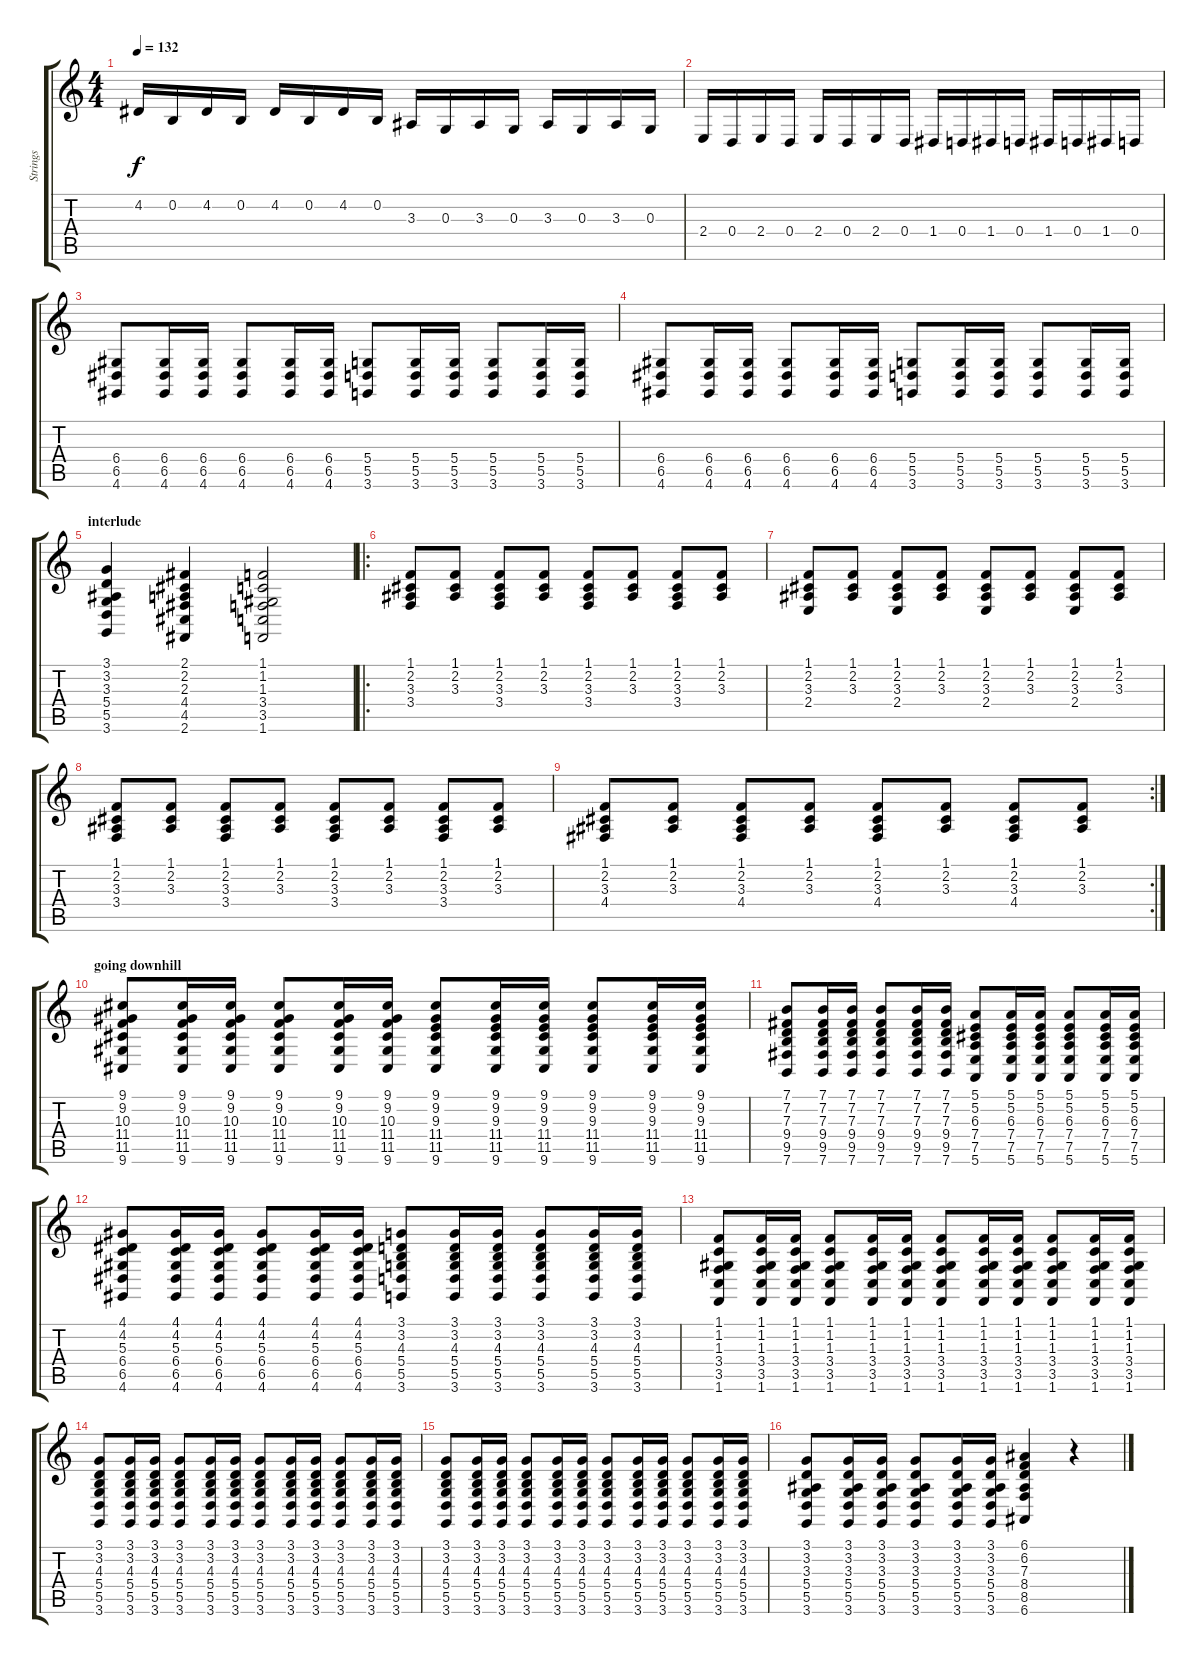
\track ("Strings" "Strings") {instrument stringensemble1}
\staff {score tabs}
\tuning (E4 B3 G3 D3 A2 E2) {hide}
\ts (4 4)
\tempo 132
\clef g2
\ks c
4.2.16{dy f} 0.2.16 4.2.16 0.2.16 4.2.16 0.2.16 4.2.16 0.2.16 3.3.16 0.3.16 3.3.16 0.3.16 3.3.16 0.3.16 3.3.16 0.3.16 |
2.4.16 0.4.16 2.4.16 0.4.16 2.4.16 0.4.16 2.4.16 0.4.16 1.4.16 0.4.16 1.4.16 0.4.16 1.4.16 0.4.16 1.4.16 0.4.16 |
(6.4 6.5 4.6).8 (6.4 6.5 4.6).16 (6.4 6.5 4.6).16 (6.4 6.5 4.6).8 (6.4 6.5 4.6).16 (6.4 6.5 4.6).16 (5.4 5.5 3.6).8 (5.4 5.5 3.6).16 (5.4 5.5 3.6).16 (5.4 5.5 3.6).8 (5.4 5.5 3.6).16 (5.4 5.5 3.6).16 |
(6.4 6.5 4.6).8 (6.4 6.5 4.6).16 (6.4 6.5 4.6).16 (6.4 6.5 4.6).8 (6.4 6.5 4.6).16 (6.4 6.5 4.6).16 (5.4 5.5 3.6).8 (5.4 5.5 3.6).16 (5.4 5.5 3.6).16 (5.4 5.5 3.6).8 (5.4 5.5 3.6).16 (5.4 5.5 3.6).16 |
\section ("" "interlude")
(3.1 3.2 3.3 5.4 5.5 3.6).4 (2.1 2.2 2.3 4.4 4.5 2.6).4 (1.1 1.2 1.3 3.4 3.5 1.6).2 |
\ro
(1.1 2.2 3.3 3.4).8 (1.1 2.2 3.3).8 (1.1 2.2 3.3 3.4).8 (1.1 2.2 3.3).8 (1.1 2.2 3.3 3.4).8 (1.1 2.2 3.3).8 (1.1 2.2 3.3 3.4).8 (1.1 2.2 3.3).8 |
(1.1 2.2 3.3 2.4).8 (1.1 2.2 3.3).8 (1.1 2.2 3.3 2.4).8 (1.1 2.2 3.3).8 (1.1 2.2 3.3 2.4).8 (1.1 2.2 3.3).8 (1.1 2.2 3.3 2.4).8 (1.1 2.2 3.3).8 |
(1.1 2.2 3.3 3.4).8 (1.1 2.2 3.3).8 (1.1 2.2 3.3 3.4).8 (1.1 2.2 3.3).8 (1.1 2.2 3.3 3.4).8 (1.1 2.2 3.3).8 (1.1 2.2 3.3 3.4).8 (1.1 2.2 3.3).8 |
\rc 2
(1.1 2.2 3.3 4.4).8 (1.1 2.2 3.3).8 (1.1 2.2 3.3 4.4).8 (1.1 2.2 3.3).8 (1.1 2.2 3.3 4.4).8 (1.1 2.2 3.3).8 (1.1 2.2 3.3 4.4).8 (1.1 2.2 3.3).8 |
\section ("" "going downhill")
(9.1 9.2 10.3 11.4 11.5 9.6).8 (9.1 9.2 10.3 11.4 11.5 9.6).16 (9.1 9.2 10.3 11.4 11.5 9.6).16 (9.1 9.2 10.3 11.4 11.5 9.6).8 (9.1 9.2 10.3 11.4 11.5 9.6).16 (9.1 9.2 10.3 11.4 11.5 9.6).16 (9.1 9.2 9.3 11.4 11.5 9.6).8 (9.1 9.2 9.3 11.4 11.5 9.6).16 (9.1 9.2 9.3 11.4 11.5 9.6).16 (9.1 9.2 9.3 11.4 11.5 9.6).8 (9.1 9.2 9.3 11.4 11.5 9.6).16 (9.1 9.2 9.3 11.4 11.5 9.6).16 |
(7.1 7.2 7.3 9.4 9.5 7.6).8 (7.1 7.2 7.3 9.4 9.5 7.6).16 (7.1 7.2 7.3 9.4 9.5 7.6).16 (7.1 7.2 7.3 9.4 9.5 7.6).8 (7.1 7.2 7.3 9.4 9.5 7.6).16 (7.1 7.2 7.3 9.4 9.5 7.6).16 (5.1 5.2 6.3 7.4 7.5 5.6).8 (5.1 5.2 6.3 7.4 7.5 5.6).16 (5.1 5.2 6.3 7.4 7.5 5.6).16 (5.1 5.2 6.3 7.4 7.5 5.6).8 (5.1 5.2 6.3 7.4 7.5 5.6).16 (5.1 5.2 6.3 7.4 7.5 5.6).16 |
(4.1 4.2 5.3 6.4 6.5 4.6).8 (4.1 4.2 5.3 6.4 6.5 4.6).16 (4.1 4.2 5.3 6.4 6.5 4.6).16 (4.1 4.2 5.3 6.4 6.5 4.6).8 (4.1 4.2 5.3 6.4 6.5 4.6).16 (4.1 4.2 5.3 6.4 6.5 4.6).16 (3.1 3.2 4.3 5.4 5.5 3.6).8 (3.1 3.2 4.3 5.4 5.5 3.6).16 (3.1 3.2 4.3 5.4 5.5 3.6).16 (3.1 3.2 4.3 5.4 5.5 3.6).8 (3.1 3.2 4.3 5.4 5.5 3.6).16 (3.1 3.2 4.3 5.4 5.5 3.6).16 |
(1.1 1.2 1.3 3.4 3.5 1.6).8 (1.1 1.2 1.3 3.4 3.5 1.6).16 (1.1 1.2 1.3 3.4 3.5 1.6).16 (1.1 1.2 1.3 3.4 3.5 1.6).8 (1.1 1.2 1.3 3.4 3.5 1.6).16 (1.1 1.2 1.3 3.4 3.5 1.6).16 (1.1 1.2 1.3 3.4 3.5 1.6).8 (1.1 1.2 1.3 3.4 3.5 1.6).16 (1.1 1.2 1.3 3.4 3.5 1.6).16 (1.1 1.2 1.3 3.4 3.5 1.6).8 (1.1 1.2 1.3 3.4 3.5 1.6).16 (1.1 1.2 1.3 3.4 3.5 1.6).16 |
(3.1 3.2 4.3 5.4 5.5 3.6).8 (3.1 3.2 4.3 5.4 5.5 3.6).16 (3.1 3.2 4.3 5.4 5.5 3.6).16 (3.1 3.2 4.3 5.4 5.5 3.6).8 (3.1 3.2 4.3 5.4 5.5 3.6).16 (3.1 3.2 4.3 5.4 5.5 3.6).16 (3.1 3.2 4.3 5.4 5.5 3.6).8 (3.1 3.2 4.3 5.4 5.5 3.6).16 (3.1 3.2 4.3 5.4 5.5 3.6).16 (3.1 3.2 4.3 5.4 5.5 3.6).8 (3.1 3.2 4.3 5.4 5.5 3.6).16 (3.1 3.2 4.3 5.4 5.5 3.6).16 |
(3.1 3.2 4.3 5.4 5.5 3.6).8 (3.1 3.2 4.3 5.4 5.5 3.6).16 (3.1 3.2 4.3 5.4 5.5 3.6).16 (3.1 3.2 4.3 5.4 5.5 3.6).8 (3.1 3.2 4.3 5.4 5.5 3.6).16 (3.1 3.2 4.3 5.4 5.5 3.6).16 (3.1 3.2 4.3 5.4 5.5 3.6).8 (3.1 3.2 4.3 5.4 5.5 3.6).16 (3.1 3.2 4.3 5.4 5.5 3.6).16 (3.1 3.2 4.3 5.4 5.5 3.6).8 (3.1 3.2 4.3 5.4 5.5 3.6).16 (3.1 3.2 4.3 5.4 5.5 3.6).16 |
(3.1 3.2 3.3 5.4 5.5 3.6).8 (3.1 3.2 3.3 5.4 5.5 3.6).16 (3.1 3.2 3.3 5.4 5.5 3.6).16 (3.1 3.2 3.3 5.4 5.5 3.6).8 (3.1 3.2 3.3 5.4 5.5 3.6).16 (3.1 3.2 3.3 5.4 5.5 3.6).16 (6.1 6.2 7.3 8.4 8.5 6.6).4 r.4
